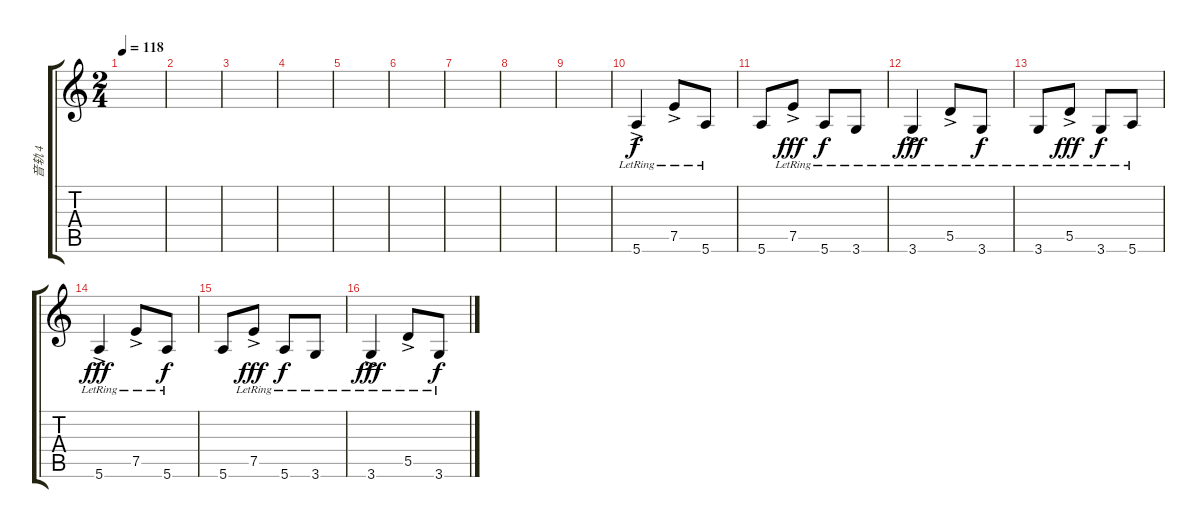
\track ("音轨 4" "音轨 4") {instrument electricguitarmuted}
\staff {score tabs}
\tuning (E4 B3 G3 D3 A2 E2) {hide}
\ts (2 4)
\tempo 118
\clef g2
\ks c
|
|
|
|
|
|
|
|
|
5.6{ac lr}.4 7.5{ac lr}.8 5.6{lr}.8{dy f} |
5.6.8 7.5{ac lr}.8{dy fff} 5.6{lr}.8{dy f} 3.6{lr}.8 |
3.6{ac lr}.4{dy fff} 5.5{ac lr}.8 3.6{lr}.8{dy f} |
3.6{lr}.8 5.5{ac lr}.8{dy fff} 3.6{lr}.8{dy f} 5.6{lr}.8 |
5.6{ac lr}.4{dy fff} 7.5{ac lr}.8 5.6{lr}.8{dy f} |
5.6.8 7.5{ac lr}.8{dy fff} 5.6{lr}.8{dy f} 3.6{lr}.8 |
3.6{ac lr}.4{dy fff} 5.5{ac lr}.8 3.6{lr}.8{dy f}
